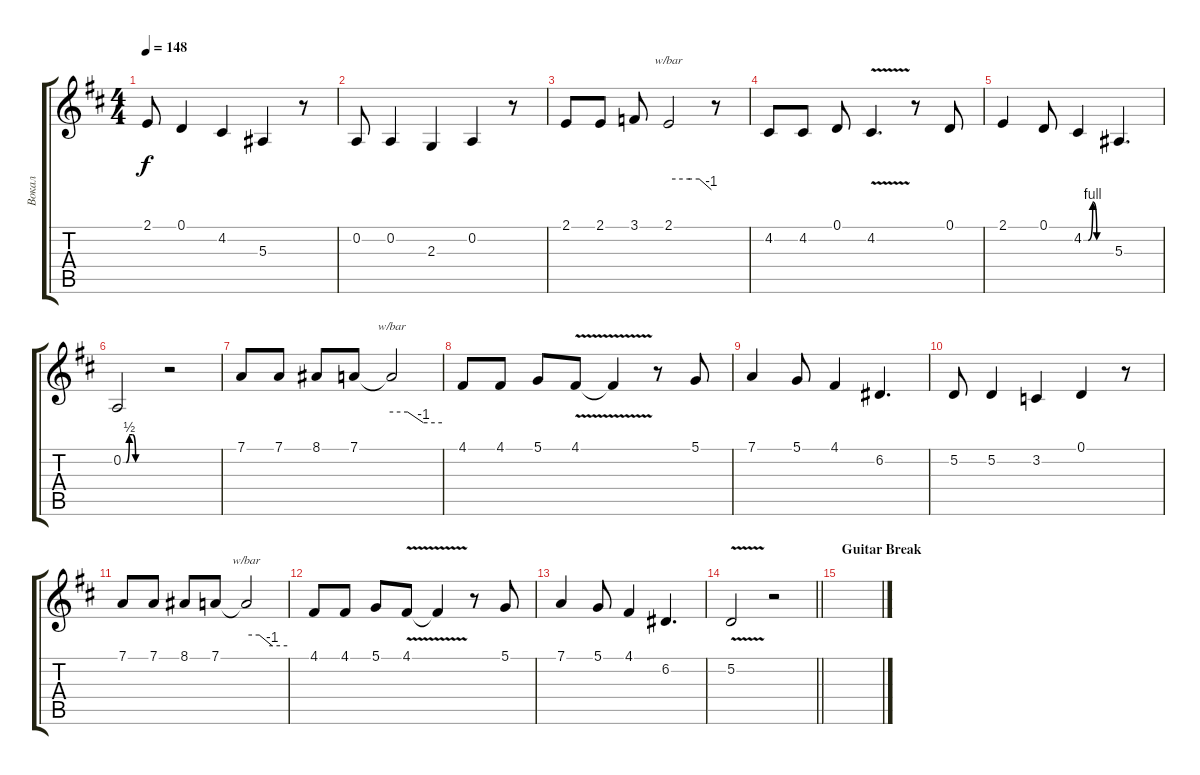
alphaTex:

\track ("Вокал" "Вокал") {instrument trumpet}
\staff {score tabs}
\tuning (D4 A3 F3 C3 G2 D2) {hide}
\ts (4 4)
\tempo 148
\clef g2
\ks bminor
2.1.8{dy f} 0.1.4 4.2.4 5.3.4 r.8 |
0.2.8 0.2.4 2.3.4 0.2.4 r.8 |
2.1.8 2.1.8 3.1.8 2.1.2{tbe (custom default 0 0 30 0 43 0 60 -4)} r.8 |
4.2.8 4.2.8 0.1.8 4.2{v}.4{d} r.8 0.1.8 |
2.1.4 0.1.8 4.2{be (custom 0 0 10 0 20 4 29 0 60 0)}.4 5.3.4{d} |
0.2{be (custom 0 0 5 0 10 2 15 2 20 0 22 0 30 0 60 0)}.2 r.2 |
7.1.8 7.1.8 8.1.8 7.1.8 7.1{t}.2{tbe (custom default 0 0 19 0 38 -4 60 -4)} |
4.1.8 4.1.8 5.1.8 4.1{v}.8 4.1{t}.4 r.8 5.1.8 |
7.1.4 5.1.8 4.1.4 6.2.4{d} |
5.2.8 5.2.4 3.2.4 0.1.4 r.8 |
7.1.8 7.1.8 8.1.8 7.1.8 7.1{t}.2{tbe (custom default 0 0 19 0 38 -4 60 -4)} |
4.1.8 4.1.8 5.1.8 4.1{v}.8 4.1{t}.4 r.8 5.1.8 |
7.1.4 5.1.8 4.1.4 6.2.4{d} |
\barLineRight lightlight
5.2{v}.2 r.2 |
\section ("" "Guitar Break")
